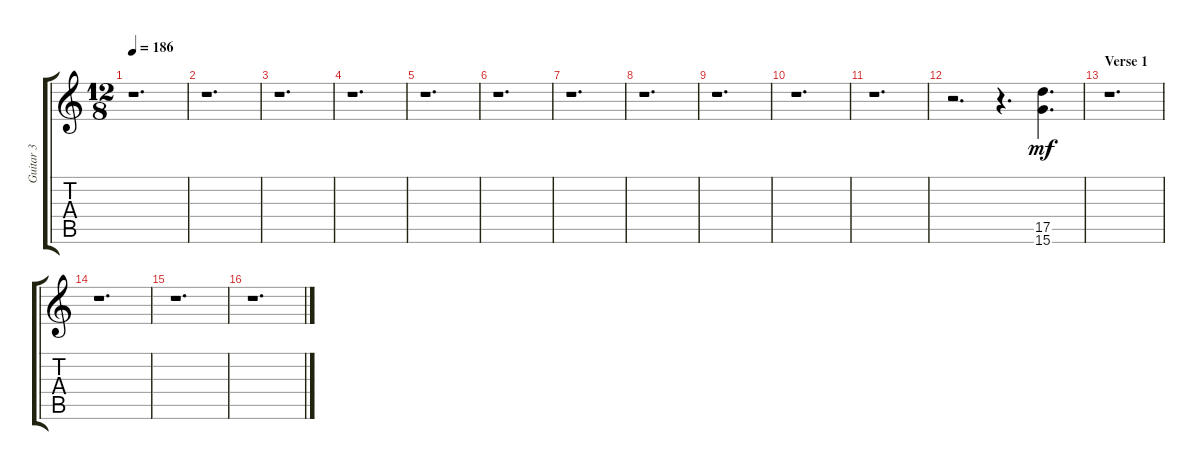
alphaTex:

\track ("Guitar 3" "Guitar 3") {instrument distortionguitar}
\staff {score tabs}
\tuning (E4 B3 G3 D3 A2 E2) {hide}
\ts (12 8)
\tempo 186
\clef g2
\ks c
r.1{d dy ppp} |
r.1{d} |
r.1{d} |
r.1{d} |
r.1{d} |
r.1{d} |
r.1{d} |
r.1{d} |
r.1{d} |
r.1{d} |
r.1{d} |
r.2{d} r.4{d} (17.5 15.6).4{d dy mf} |
\section ("" "Verse 1")
r.1{d} |
r.1{d} |
r.1{d} |
r.1{d}
